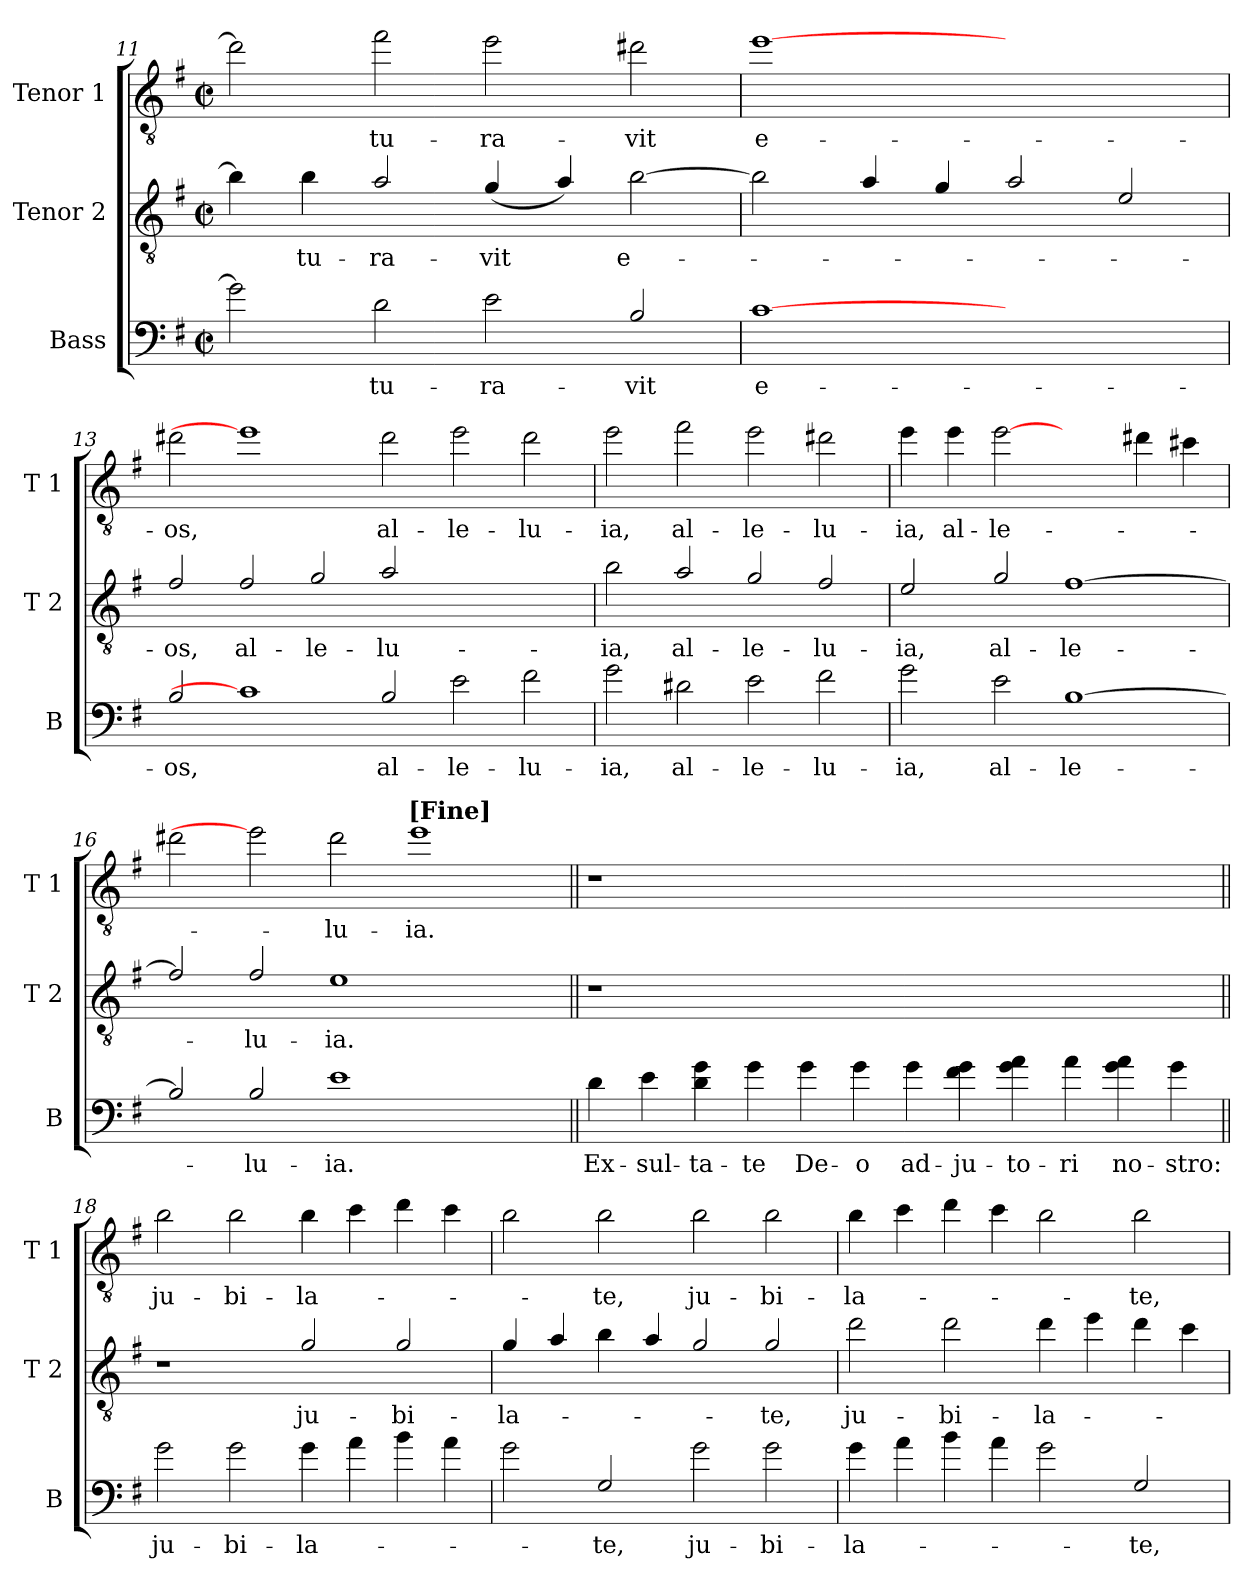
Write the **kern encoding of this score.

**kern	**text	**kern	**text	**kern	**text
*part3	*part3	*part2	*part2	*part1	*part1
*staff3	*staff3	*staff2	*staff2	*staff1	*staff1
*I"Bass	*	*I"Tenor 2	*	*I"Tenor 1	*
*I'B	*	*I'T 2	*	*I'T 1	*
*clefF4	*	*clefGv2	*	*clefGv2	*
*ITrd7c12	*	*ITrd7c12	*	*ITrd7c12	*
*k[f#]	*	*k[f#]	*	*k[f#]	*
*e:	*	*e:	*	*e:	*
*M2/2	*	*M2/2	*	*M2/2	*
*met(c|)	*	*met(c|)	*	*met(c|)	*
=11	=11	=11	=11	=11	=11
2G\]	.	4B\]	.	2d\]	.
!	!	!	!LO:LY:b	!	!
.	.	4B\	-tu-	.	.
!	!LO:LY:b	!	!LO:LY:b	!	!LO:LY:b
2D\	-tu-	2A/	-ra-	2f#\	-tu-
!	!LO:LY:b	!	!LO:LY:b	!	!LO:LY:b
2E\	-ra-	(<4G/	-vit	2e\	-ra-
.	.	4A/)	.	.	.
!	!LO:LY:b	!	!LO:LY:b	!	!LO:LY:b
2BB/	-vit	[2B\	e-	2d#X\	-vit
=12	=12	=12	=12	=12	=12
!	!LO:LY:b	!	!	!	!LO:LY:b
[1C	e-	2B\]	.	[1e	e-
.	.	4A/	.	.	.
.	.	4G/	.	.	.
1ryy	.	2A/	.	1ryy	.
.	.	2E/	.	.	.
=13	=13	=13	=13	=13	=13
!	!LO:LY:b	!	!LO:LY:b	!	!LO:LY:b
2BB/	-os,	2F#/	-os,	2d#X\	-os,
!	!	!	!LO:LY:b	!	!
1C]	.	2F#/	al-	1e]	.
!	!	!	!LO:LY:b	!	!
.	.	2G/	-le-	.	.
!	!LO:LY:b	!	!LO:LY:b	!	!LO:LY:b
2BB/	al-	2A/	-lu-	2d#\	al-
!	!LO:LY:b	!	!	!	!LO:LY:b
2E\	-le-	1ryy	.	2e\	-le-
!	!LO:LY:b	!	!	!	!LO:LY:b
2F#\	-lu-	.	.	2d#\	-lu-
!!LO:LB:g=z
=14	=14	=14	=14	=14	=14
!	!LO:LY:b	!	!LO:LY:b	!	!LO:LY:b
2G\	-ia,	2B\	-ia,	2e\	-ia,
!	!LO:LY:b	!	!LO:LY:b	!	!LO:LY:b
2D#X\	al-	2A/	al-	2f#\	al-
!	!LO:LY:b	!	!LO:LY:b	!	!LO:LY:b
2E\	-le-	2G/	-le-	2e\	-le-
!	!LO:LY:b	!	!LO:LY:b	!	!LO:LY:b
2F#\	-lu-	2F#/	-lu-	2d#X\	-lu-
=15	=15	=15	=15	=15	=15
!	!LO:LY:b	!	!LO:LY:b	!	!LO:LY:b
2G\	-ia,	2E/	-ia,	4e\	-ia,
!	!	!	!	!	!LO:LY:b
.	.	.	.	4e\	al-
!	!LO:LY:b	!	!LO:LY:b	!	!LO:LY:b
2E\	al-	2G/	al-	[2e	-le-
!	!LO:LY:b	!	!LO:LY:b	!	!
[1BB	-le-	[1F#	-le-	2ryy	.
.	.	.	.	4d#X\	.
.	.	.	.	4c#X\	.
=16	=16	=16	=16	=16	=16
*	*	*	*	*^	*
2BB/]	.	2F#/]	.	2d#X\	0ryy	.
!	!LO:LY:b	!	!LO:LY:b	!	!	!
2BB/	-lu-	2F#/	-lu-	2e]	.	.
!	!LO:LY:b	!	!LO:LY:b	!	!	!LO:LY:b
1E	-ia.	1E	-ia.	2d#\	.	-lu-
!	!	!	!	!	!	!LO:LY:b
.	.	.	.	1e	.	-ia.
!	!	!	!	!	!LO:TX:a:B:rj:t=[Fine]	!
2ryy	.	2ryy	.	.	2ryy	.
!!LO:PB:g=z
=17||	=17||	=17||	=17||	=17||	=17||	=17||
!	!LO:LY:b	!	!	!	!	!
*	*	*	*	*v	*v	*
4D	Ex-	1r	.	1r	.
!	!LO:LY:b	!	!	!	!
4E	-sul-	.	.	.	.
!	!LO:LY:b	!	!	!	!
4D\ 4G\	-ta-	.	.	.	.
!	!LO:LY:b	!	!	!	!
4G	-te	.	.	.	.
!	!LO:LY:b	!	!	!	!
4G	De-	0ryy	.	0ryy	.
!	!LO:LY:b	!	!	!	!
4G	-o	.	.	.	.
!	!LO:LY:b	!	!	!	!
4G	ad-	.	.	.	.
!	!LO:LY:b	!	!	!	!
4F# 4G	-ju-	.	.	.	.
!	!LO:LY:b	!	!	!	!
4G 4A	-to-	.	.	.	.
!	!LO:LY:b	!	!	!	!
4A	-ri	.	.	.	.
!	!LO:LY:b	!	!	!	!
4G 4A	no-	.	.	.	.
!	!LO:LY:b	!	!	!	!
4G	-stro:	.	.	.	.
=18||	=18||	=18||	=18||	=18||	=18||
!	!LO:LY:b	!	!	!	!LO:LY:b
2G\	ju-	1r	.	2B\	ju-
!	!LO:LY:b	!	!	!	!LO:LY:b
2G\	-bi-	.	.	2B\	-bi-
!	!LO:LY:b	!	!LO:LY:b	!	!LO:LY:b
4G\	-la-	2G/	ju-	4B\	-la-
4A\	.	.	.	4c\	.
!	!	!	!LO:LY:b	!	!
4B\	.	2G/	-bi-	4d\	.
4A\	.	.	.	4c\	.
=19	=19	=19	=19	=19	=19
!	!	!	!LO:LY:b	!	!
2G\	.	4G/	-la-	2B\	.
.	.	4A/	.	.	.
!	!LO:LY:b	!	!	!	!LO:LY:b
2GG/	-te,	4B\	.	2B\	-te,
.	.	4A/	.	.	.
!	!LO:LY:b	!	!	!	!LO:LY:b
2G\	ju-	2G/	.	2B\	ju-
!	!LO:LY:b	!	!LO:LY:b	!	!LO:LY:b
2G\	-bi-	2G/	-te,	2B\	-bi-
!!LO:LB:g=z
=20	=20	=20	=20	=20	=20
!	!LO:LY:b	!	!LO:LY:b	!	!LO:LY:b
4G\	-la-	2d\	ju-	4B\	-la-
4A\	.	.	.	4c\	.
!	!	!	!LO:LY:b	!	!
4B\	.	2d\	-bi-	4d\	.
4A\	.	.	.	4c\	.
!	!	!	!LO:LY:b	!	!
2G\	.	4d\	-la-	2B\	.
.	.	4e\	.	.	.
!	!LO:LY:b	!	!	!	!LO:LY:b
2GG/	-te,	4d\	.	2B\	-te,
.	.	4c\	.	.	.
=	=	=	=	=	=
*-	*-	*-	*-	*-	*-
